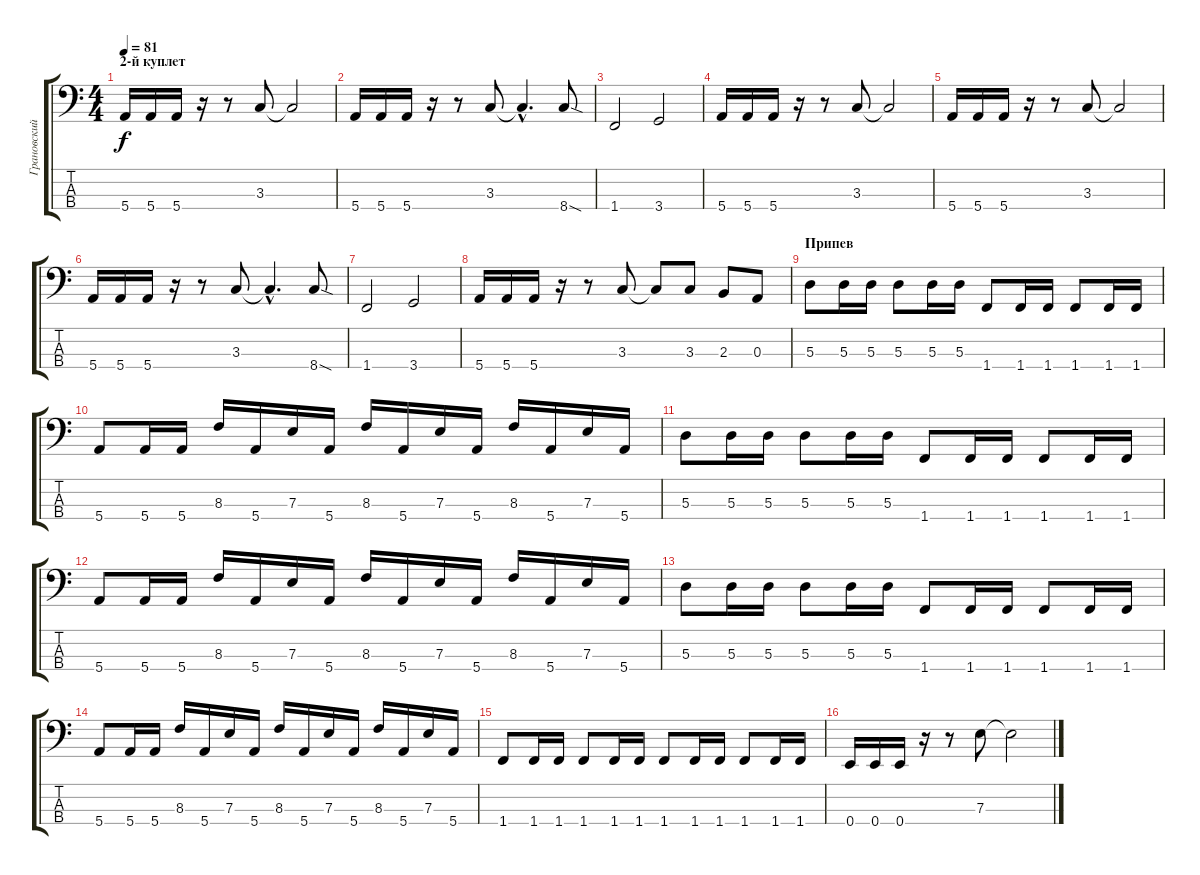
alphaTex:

\track ("Грановский" "Грановский") {instrument electricbassfinger}
\staff {score tabs}
\tuning (G2 D2 A1 E1) {hide}
\ts (4 4)
\section ("" "2-й куплет")
\tempo 81
\clef f4
\ks c
5.4.16{dy f} 5.4.16 5.4.16 r.16 r.8 3.3.8 3.3{t}.2 |
5.4.16 5.4.16 5.4.16 r.16 r.8 3.3.8 3.3{hac t}.4{d} 8.4{sod}.8 |
1.4.2 3.4.2 |
5.4.16 5.4.16 5.4.16 r.16 r.8 3.3.8 3.3{t}.2 |
5.4.16 5.4.16 5.4.16 r.16 r.8 3.3.8 3.3{t}.2 |
5.4.16 5.4.16 5.4.16 r.16 r.8 3.3.8 3.3{hac t}.4{d} 8.4{sod}.8 |
1.4.2 3.4.2 |
5.4.16 5.4.16 5.4.16 r.16 r.8 3.3.8 3.3{t}.8 3.3.8 2.3.8 0.3.8 |
\section ("" "Припев")
5.3.8 5.3.16 5.3.16 5.3.8 5.3.16 5.3.16 1.4.8 1.4.16 1.4.16 1.4.8 1.4.16 1.4.16 |
5.4.8 5.4.16 5.4.16 8.3.16 5.4.16 7.3.16 5.4.16 8.3.16 5.4.16 7.3.16 5.4.16 8.3.16 5.4.16 7.3.16 5.4.16 |
5.3.8 5.3.16 5.3.16 5.3.8 5.3.16 5.3.16 1.4.8 1.4.16 1.4.16 1.4.8 1.4.16 1.4.16 |
5.4.8 5.4.16 5.4.16 8.3.16 5.4.16 7.3.16 5.4.16 8.3.16 5.4.16 7.3.16 5.4.16 8.3.16 5.4.16 7.3.16 5.4.16 |
5.3.8 5.3.16 5.3.16 5.3.8 5.3.16 5.3.16 1.4.8 1.4.16 1.4.16 1.4.8 1.4.16 1.4.16 |
5.4.8 5.4.16 5.4.16 8.3.16 5.4.16 7.3.16 5.4.16 8.3.16 5.4.16 7.3.16 5.4.16 8.3.16 5.4.16 7.3.16 5.4.16 |
1.4.8 1.4.16 1.4.16 1.4.8 1.4.16 1.4.16 1.4.8 1.4.16 1.4.16 1.4.8 1.4.16 1.4.16 |
0.4.16 0.4.16 0.4.16 r.16 r.8 7.3.8 7.3{t}.2
